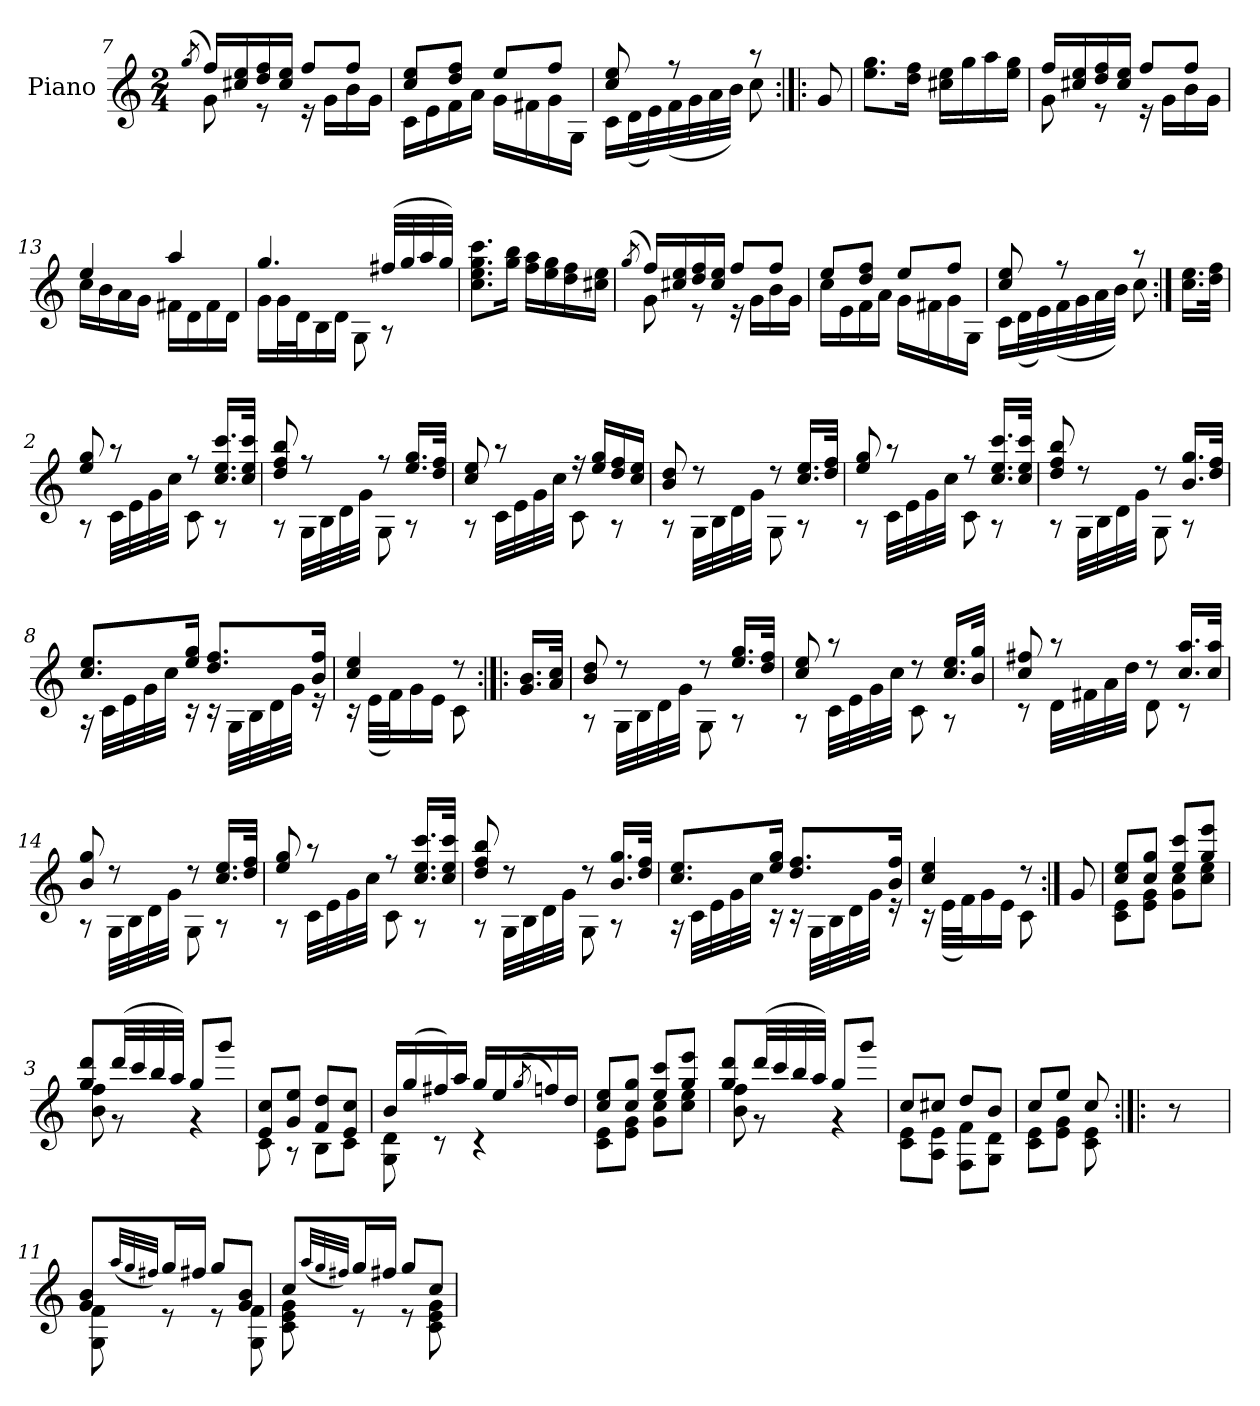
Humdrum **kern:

**kern
*part1
*staff1
*I"Piano
*I'Pno.
*clefG2
*k[]
*M2/4
=7
(<8qgg/
*^
16ff/LL)	8g\
16cc#X/ 16ee/	.
16dd/ 16ff/	8r
16cc#/ 16ee/JJ	.
8ff/L	16r
.	16g\LL
8ff/J	16b\
.	16g\JJ
=8	=8
8cc/ 8ee/L	16c<\LL
.	16e<\
8dd/ 8ff/J	16f\
.	16a\JJ
8ee/L	16g\LL
.	16f#X\
8ff/J	16g<\
.	16G\JJ
=9	=9
8cc/ 8ee/	16c\LL
.	(<32d<\L
.	32e\)
8r	(<32f\
.	32g\
.	32a\
.	32b\JJJ)
8r	8cc\
*v	*v
!!LO:LB:g=z
=10:|!|:
8g/
=11
8.ee\ 8.gg\L
16dd\ 16ff\Jk
16cc#X\ 16ee\LL
16gg\
16aa\
16ee\ 16gg\JJ
=12
*^
16ff/LL	8g\
16cc#X/ 16ee/	.
16dd/ 16ff/	8r
16cc#/ 16ee/JJ	.
8ff/L	16r
.	16g\LL
8ff/J	16b\
.	16g\JJ
=13	=13
4ee/	16cc\LL
.	16b\
.	16a\
.	16g\JJ
4aa/	16f#X<\LL
.	16d<\
.	16f#\
.	16d\JJ
=14	=14
4.gg/	16g<\LL
.	32g\L
.	32d\J
.	16B\
.	16d\JJ
.	8G\
(>32ff#X/LLL	8r
32gg/	.
32aa/	.
32gg/JJJ)	.
*v	*v
!!LO:LB:g=z
=15
8.cc\ 8.ee\ 8.gg\ 8.ccc\L
16gg\ 16bb\Jk
16ff\ 16aa\LL
16ee\ 16gg\
16dd\ 16ff\
16cc#X\ 16ee\JJ
=16
(<8qgg/
*^
16ff/LL)	8g\
16cc#X/ 16ee/	.
16dd/ 16ff/	8r
16cc#/ 16ee/JJ	.
8ff/L	16r
.	16g\LL
8ff/J	16b\
.	16g\JJ
=17	=17
8ee/L	16cc\LL
.	16e\
8dd/ 8ff/J	16f\
.	16a\JJ
8ee/L	16g\LL
.	16f#X\
8ff/J	16g<\
.	16G\JJ
=18	=18
8cc/ 8ee/	16c\LL
.	(<32d\L
.	32e\)
8r	(<32f\
.	32g\
.	32a\
.	32b\JJJ)
8r	8cc\
!!LO:LB:g=z	!!
=1:|!	=1:|!
!LO:TX:a:t=Var. 3	!
*v	*v
16.cc\ 16.ee\LL
32dd\ 32ff\JJk
=2
*^
8ee/ 8gg/	8r
8r	32c\LLL
.	32e\
.	32g\
.	32cc\JJJ
8r	8c\
16.cc/ 16.ee/ 16.ccc/LL	8r
32cc/ 32ee/ 32ccc/JJk	.
=3	=3
8dd/ 8ff/ 8bb/	8r
8r	32G\LLL
.	32B\
.	32d\
.	32g\JJJ
8r	8G\
16.ee/ 16.gg/LL	8r
32dd/ 32ff/JJk	.
=4	=4
8cc/ 8ee/	8r
8r	32c\LLL
.	32e\
.	32g\
.	32cc\JJJ
16r	8c\
16ee/ 16gg/LL	.
16dd/ 16ff/	8r
16cc/ 16ee/JJ	.
=5	=5
8b/ 8dd/	8r
8r	32G\LLL
.	32B\
.	32d\
.	32g\JJJ
8r	8G\
16.cc/ 16.ee/LL	8r
32dd/ 32ff/JJk	.
!!LO:LB:g=z	!!
=6	=6
8ee/ 8gg/	8r
8r	32c\LLL
.	32e\
.	32g\
.	32cc\JJJ
8r	8c\
16.cc/ 16.ee/ 16.ccc/LL	8r
32cc/ 32ee/ 32ccc/JJk	.
=7	=7
8dd/ 8ff/ 8bb/	8r
8r	32G\LLL
.	32B\
.	32d\
.	32g\JJJ
8r	8G\
16.b/ 16.gg/LL	8r
32dd/ 32ff/JJk	.
=8	=8
8.cc/ 8.ee/L	16r
.	32c\LLL
.	32e\
.	32g\
.	32cc<\JJJ
16ee/ 16gg/Jk	16r
8.dd/ 8.ff/L	16r
.	32G\LLL
.	32B\
.	32d\
.	32g\JJJ
16b/ 16ff/Jk	16r
=9	=9
4cc/ 4ee/	16r
.	(<32e\LLL
.	32f\J)
.	16g\
.	16e\JJ
8r	8c\
*v	*v
!!LO:LB:g=z
=10:|!|:
16.g/ 16.b/LL
32a/ 32cc/JJk
=11
*^
8b/ 8dd/	8r
8r	32G\LLL
.	32B\
.	32d\
.	32g\JJJ
8r	8G\
16.ee/ 16.gg/LL	8r
32dd/ 32ff/JJk	.
=12	=12
8cc/ 8ee/	8r
8r	32c\LLL
.	32e\
.	32g\
.	32cc\JJJ
8r	8c\
16.cc/ 16.ee/LL	8r
32b/ 32gg/JJk	.
=13	=13
8cc/ 8ff#X/	8r
8r	32d\LLL
.	32f#X\
.	32a\
.	32dd\JJJ
8r	8d\
16.cc/ 16.aa/LL	8r
32cc/ 32aa/JJk	.
=14	=14
8b/ 8gg/	8r
8r	32G\LLL
.	32B\
.	32d\
.	32g\JJJ
8r	8G\
16.cc/ 16.ee/LL	8r
32dd/ 32ff/JJk	.
!!LO:LB:g=z	!!
=15	=15
8ee/ 8gg/	8r
8r	32c\LLL
.	32e\
.	32g\
.	32cc\JJJ
8r	8c\
16.cc/ 16.ee/ 16.ccc/LL	8r
32cc/ 32ee/ 32ccc/JJk	.
=16	=16
8dd/ 8ff/ 8bb/	8r
8r	32G\LLL
.	32B\
.	32d\
.	32g\JJJ
8r	8G\
16.b/ 16.gg/LL	8r
32dd/ 32ff/JJk	.
=17	=17
8.cc/ 8.ee/L	16r
.	32c\LLL
.	32e\
.	32g\
.	32cc<\JJJ
16ee/ 16gg/Jk	16r
8.dd/ 8.ff/L	16r
.	32G\LLL
.	32B\
.	32d\
.	32g\JJJ
16b/ 16ff/Jk	16r
=18	=18
4cc/ 4ee/	16r
.	(<32e\LLL
.	32f\J)
.	16g\
.	16e\JJ
8r	8c\
!!LO:LB:g=z	!!
=1:|!	=1:|!
!LO:TX:a:t=Var. 4	!
*v	*v
8g/
=2
*^
8cc/ 8ee/L	8c\ 8e\L
8cc/ 8gg/J	8e\ 8g\J
8ee/ 8ccc/L	8g\ 8cc\L
8gg/ 8eee/J	8cc\ 8ee\J
=3	=3
8gg/ 8ddd/L	8b\ 8ff\
(>32ddd/LL	8r
32ccc/	.
32bb/	.
32aa/JJJ)	.
8gg/L	4r
8ggg/J	.
=4	=4
8e/ 8cc/L	8c\
8g/ 8ee/J	8r
8f/ 8dd/L	8B\L
8e/ 8cc/J	8c\J
=5	=5
16b/LL	8G\ 8d\
(>16gg/	.
16ff#X/)	8r
16aa/JJ	.
16gg/LL	4r
16ee/	.
(<8qgg/	.
16ffn/)	.
16dd/JJ	.
=6	=6
8cc/ 8ee/L	8c\ 8e\L
8cc/ 8gg/J	8e\ 8g\J
8ee/ 8ccc/L	8g\ 8cc\L
8gg/ 8eee/J	8cc\ 8ee\J
!!LO:LB:g=z	!!
=7	=7
8gg/ 8ddd/L	8b\ 8ff\
(>32ddd/LL	8r
32ccc/	.
32bb/	.
32aa/JJJ)	.
8gg/L	4r
8ggg/J	.
=8	=8
8cc/L	8c\ 8e\L
8cc#X/J	8A\ 8e\J
8dd/L	8F\ 8f\L
8b/J	8G\ 8d\J
=9	=9
8cc/L	8c\ 8e\L
8ee/J	8e\ 8g\J
8cc/	8c\ 8e\
*v	*v
=10:|!|:
8r
=11
*^
8g/ 8b/L	8G\ 8f\
(<32qaa/LLL	.
32qgg/	.
32qff#X/JJJ)	.
16gg/L	8r
16ff#/JJ	.
8gg/L	8r
8g/ 8b/J	8G\ 8f\
=12	=12
8cc/L	8c\ 8e\ 8g\
(<32qaa/LLL	.
32qgg/	.
32qff#X/JJJ)	.
16gg/L	8r
16ff#/JJ	.
8gg/L	8r
8cc/J	8c\ 8e\ 8g\
*v	*v
=
*-
